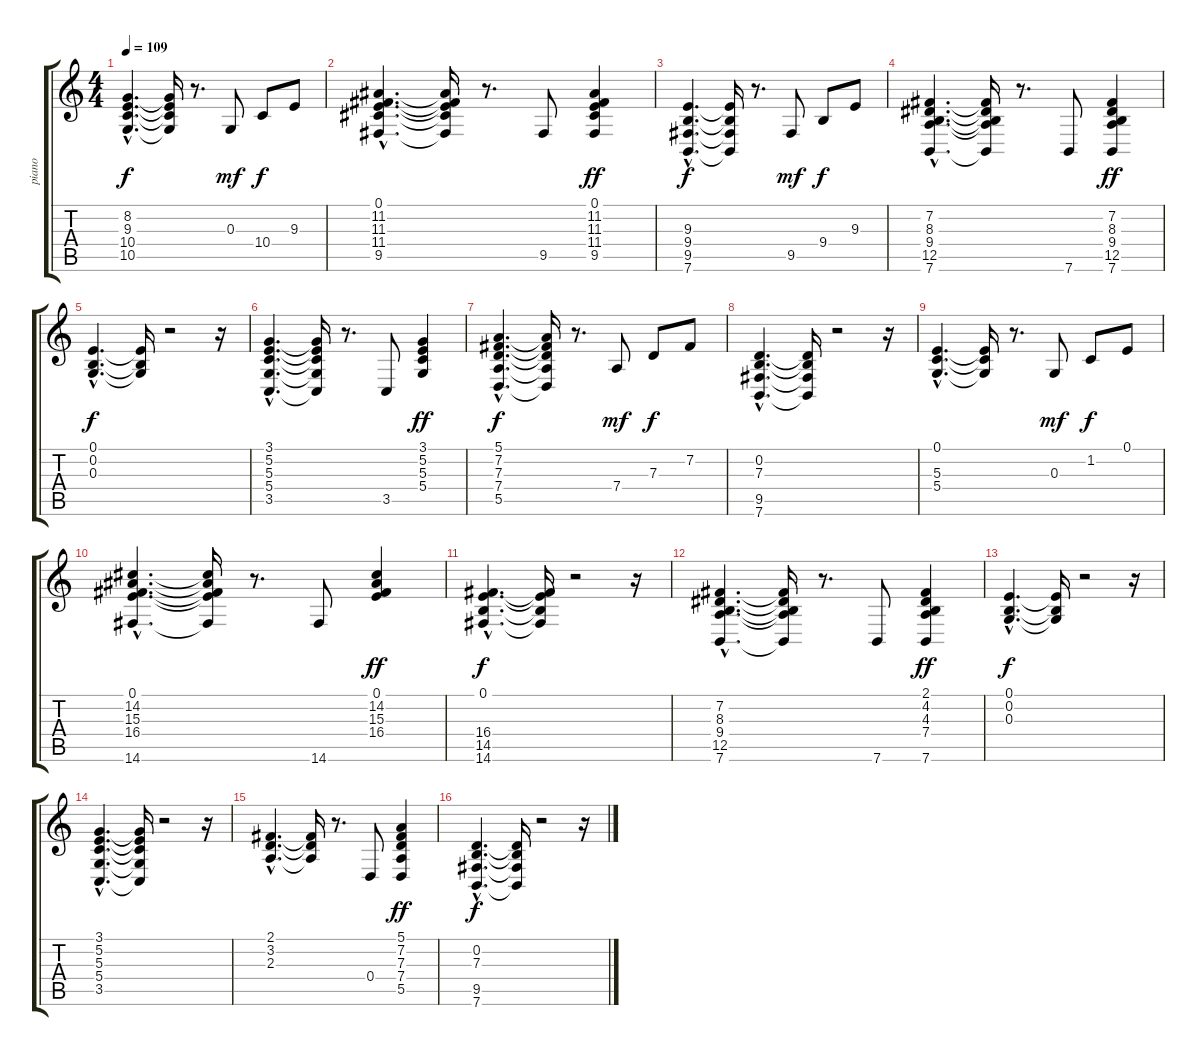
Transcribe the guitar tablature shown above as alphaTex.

\track ("piano" "piano") {instrument brightacousticpiano}
\staff {score tabs}
\tuning (E4 B3 G3 D3 A2 E2) {hide}
\ts (4 4)
\tempo 109
\clef g2
\ks c
(8.2{hac} 9.3{hac} 10.4{hac} 10.5{hac}).4{d dy f} (8.2{t} 9.3{t} 10.4{t} 10.5{t}).16 r.8{d} 0.3.8{dy mf} 10.4.8{dy f} 9.3.8 |
(0.1{hac} 11.2{hac} 11.3{hac} 11.4{hac} 9.5{hac}).4{d} (0.1{t} 11.2{t} 11.3{t} 11.4{t} 9.5{t}).16 r.8{d} 9.5.8 (0.1 11.2 11.3 11.4 9.5).4{dy ff} |
(9.3{hac} 9.4{hac} 9.5{hac} 7.6{hac}).4{d dy f} (9.3{t} 9.4{t} 9.5{t} 7.6{t}).16 r.8{d} 9.5.8{dy mf} 9.4.8{dy f} 9.3.8 |
(7.2{hac} 8.3{hac} 9.4{hac} 12.5{hac} 7.6{hac}).4{d} (7.2{t} 8.3{t} 9.4{t} 12.5{t} 7.6{t}).16 r.8{d} 7.6.8 (7.2 8.3 9.4 12.5 7.6).4{dy ff} |
(0.1{hac} 0.2{hac} 0.3{hac}).4{d dy f} (0.1{t} 0.2{t} 0.3{t}).16 r.2 r.16 |
(3.1{hac} 5.2{hac} 5.3{hac} 5.4{hac} 3.5{hac}).4{d} (3.1{t} 5.2{t} 5.3{t} 5.4{t} 3.5{t}).16 r.8{d} 3.5.8 (3.1 5.2 5.3 5.4).4{dy ff} |
(5.1{hac} 7.2{hac} 7.3{hac} 7.4{hac} 5.5{hac}).4{d dy f} (5.1{t} 7.2{t} 7.3{t} 7.4{t} 5.5{t}).16 r.8{d} 7.4.8{dy mf} 7.3.8{dy f} 7.2.8 |
(0.2{hac} 7.3{hac} 9.5{hac} 7.6{hac}).4{d} (0.2{t} 7.3{t} 9.5{t} 7.6{t}).16 r.2 r.16 |
(0.1{hac} 5.3{hac} 5.4{hac}).4{d} (0.1{t} 5.3{t} 5.4{t}).16 r.8{d} 0.3.8{dy mf} 1.2.8{dy f} 0.1.8 |
(0.1{hac} 14.2{hac} 15.3{hac} 16.4{hac} 14.6{hac}).4{d} (0.1{t} 14.2{t} 15.3{t} 16.4{t} 14.6{t}).16 r.8{d} 14.6.8 (0.1 14.2 15.3 16.4).4{dy ff} |
(0.1{hac} 16.4{hac} 14.5{hac} 14.6{hac}).4{d dy f} (0.1{t} 16.4{t} 14.5{t} 14.6{t}).16 r.2 r.16 |
(7.2{hac} 8.3{hac} 9.4{hac} 12.5{hac} 7.6{hac}).4{d} (7.2{t} 8.3{t} 9.4{t} 12.5{t} 7.6{t}).16 r.8{d} 7.6.8 (2.1 4.2 4.3 7.4 7.6).4{dy ff} |
(0.1{hac} 0.2{hac} 0.3{hac}).4{d dy f} (0.1{t} 0.2{t} 0.3{t}).16 r.2 r.16 |
(3.1{hac} 5.2{hac} 5.3{hac} 5.4{hac} 3.5{hac}).4{d} (3.1{t} 5.2{t} 5.3{t} 5.4{t} 3.5{t}).16 r.2 r.16 |
(2.1{hac} 3.2{hac} 2.3{hac}).4{d} (2.1{t} 3.2{t} 2.3{t}).16 r.8{d} 0.4.8 (5.1 7.2 7.3 7.4 5.5).4{dy ff} |
(0.2{hac} 7.3{hac} 9.5{hac} 7.6{hac}).4{d dy f} (0.2{t} 7.3{t} 9.5{t} 7.6{t}).16 r.2 r.16
